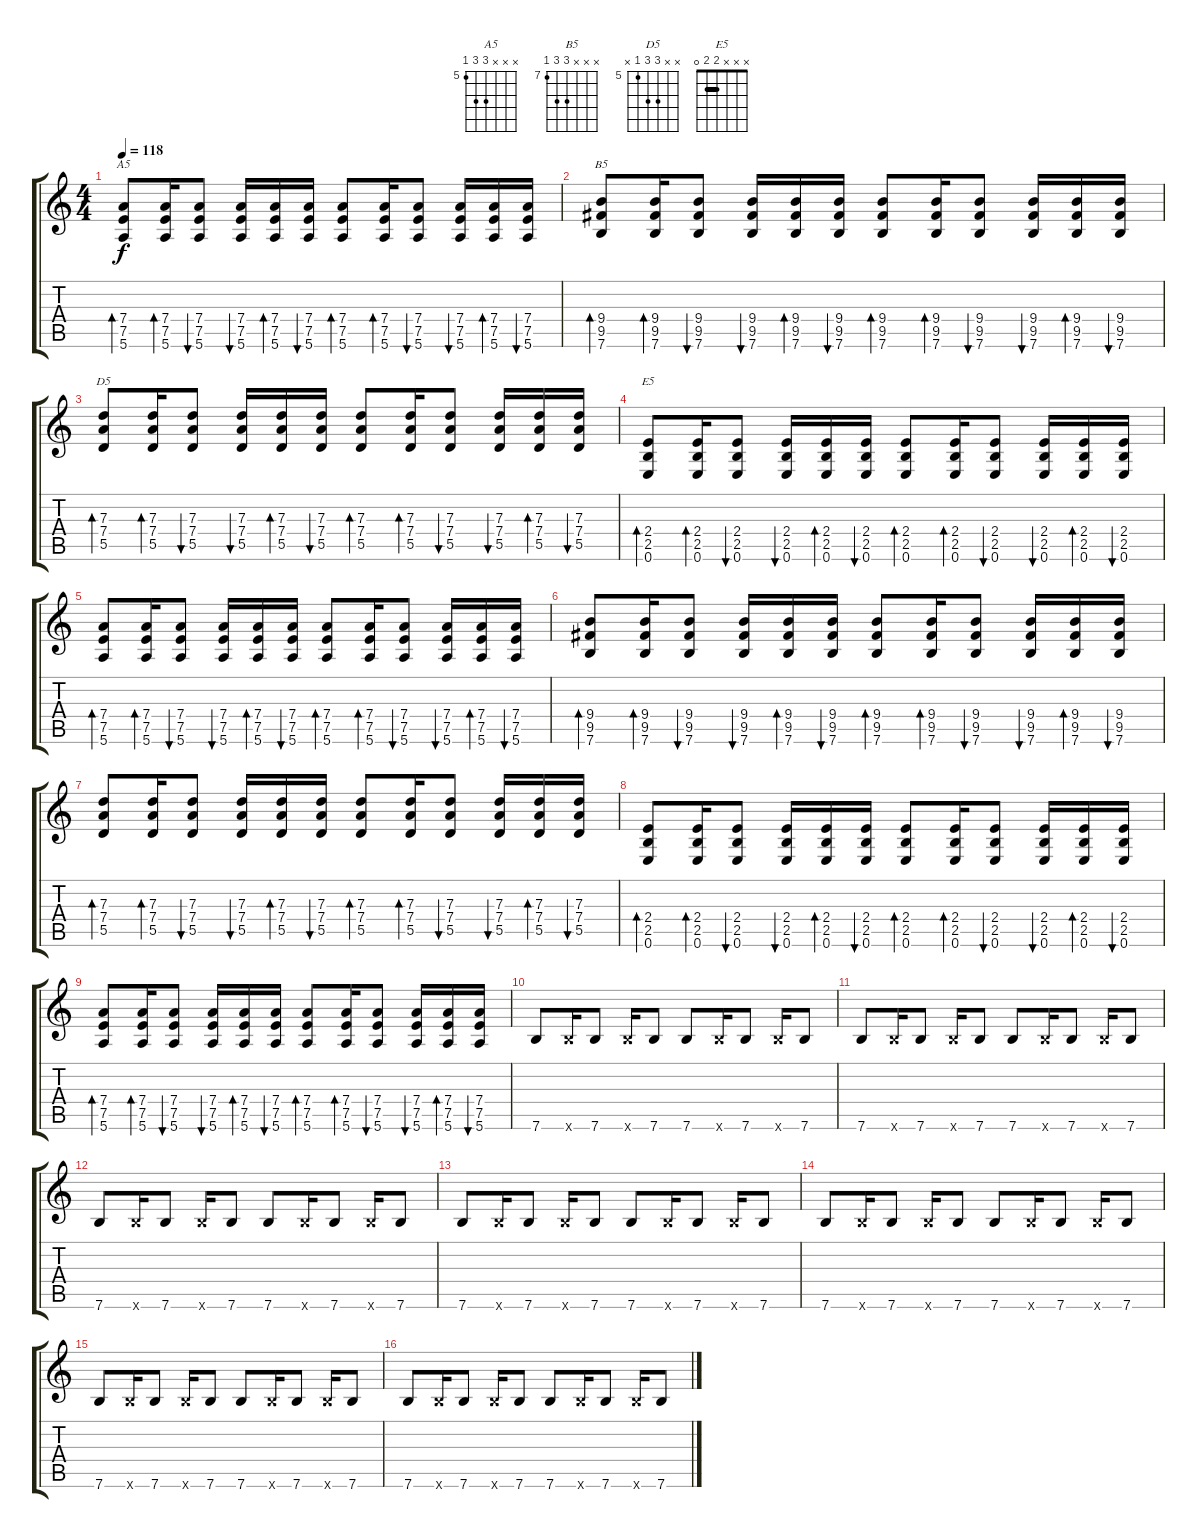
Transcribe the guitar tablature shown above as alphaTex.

\track "" {instrument overdrivenguitar}
\staff {score tabs}
\tuning (E4 B3 G3 D3 A2 E2) {hide}
\chord ("A5" x x x 7 7 5) {firstfret 5}
\chord ("B5" x x x 9 9 7) {firstfret 7}
\chord ("D5" x x 7 7 5 x) {firstfret 5}
\chord ("E5" x x x 2 2 0) {barre 2}
\ts (4 4)
\tempo 118
\clef g2
\ks c
(7.4 7.5 5.6).8{bd 30 ch "A5" dy f} (7.4 7.5 5.6).16{bd 30} (7.4 7.5 5.6).8{bu 30} (7.4 7.5 5.6).16{bu 30} (7.4 7.5 5.6).16{bd 30} (7.4 7.5 5.6).16{bu 30} (7.4 7.5 5.6).8{bd 30} (7.4 7.5 5.6).16{bd 30} (7.4 7.5 5.6).8{bu 30} (7.4 7.5 5.6).16{bu 30} (7.4 7.5 5.6).16{bd 30} (7.4 7.5 5.6).16{bu 30} |
(9.4 9.5 7.6).8{bd 30 ch "B5"} (9.4 9.5 7.6).16{bd 30} (9.4 9.5 7.6).8{bu 30} (9.4 9.5 7.6).16{bu 30} (9.4 9.5 7.6).16{bd 30} (9.4 9.5 7.6).16{bu 30} (9.4 9.5 7.6).8{bd 30} (9.4 9.5 7.6).16{bd 30} (9.4 9.5 7.6).8{bu 30} (9.4 9.5 7.6).16{bu 30} (9.4 9.5 7.6).16{bd 30} (9.4 9.5 7.6).16{bu 30} |
(7.3 7.4 5.5).8{bd 30 ch "D5"} (7.3 7.4 5.5).16{bd 30} (7.3 7.4 5.5).8{bu 30} (7.3 7.4 5.5).16{bu 30} (7.3 7.4 5.5).16{bd 30} (7.3 7.4 5.5).16{bu 30} (7.3 7.4 5.5).8{bd 30} (7.3 7.4 5.5).16{bd 30} (7.3 7.4 5.5).8{bu 30} (7.3 7.4 5.5).16{bu 30} (7.3 7.4 5.5).16{bd 30} (7.3 7.4 5.5).16{bu 30} |
(2.4 2.5 0.6).8{bd 30 ch "E5"} (2.4 2.5 0.6).16{bd 30} (2.4 2.5 0.6).8{bu 30} (2.4 2.5 0.6).16{bu 30} (2.4 2.5 0.6).16{bd 30} (2.4 2.5 0.6).16{bu 30} (2.4 2.5 0.6).8{bd 30} (2.4 2.5 0.6).16{bd 30} (2.4 2.5 0.6).8{bu 30} (2.4 2.5 0.6).16{bu 30} (2.4 2.5 0.6).16{bd 30} (2.4 2.5 0.6).16{bu 30} |
(7.4 7.5 5.6).8{bd 30} (7.4 7.5 5.6).16{bd 30} (7.4 7.5 5.6).8{bu 30} (7.4 7.5 5.6).16{bu 30} (7.4 7.5 5.6).16{bd 30} (7.4 7.5 5.6).16{bu 30} (7.4 7.5 5.6).8{bd 30} (7.4 7.5 5.6).16{bd 30} (7.4 7.5 5.6).8{bu 30} (7.4 7.5 5.6).16{bu 30} (7.4 7.5 5.6).16{bd 30} (7.4 7.5 5.6).16{bu 30} |
(9.4 9.5 7.6).8{bd 30} (9.4 9.5 7.6).16{bd 30} (9.4 9.5 7.6).8{bu 30} (9.4 9.5 7.6).16{bu 30} (9.4 9.5 7.6).16{bd 30} (9.4 9.5 7.6).16{bu 30} (9.4 9.5 7.6).8{bd 30} (9.4 9.5 7.6).16{bd 30} (9.4 9.5 7.6).8{bu 30} (9.4 9.5 7.6).16{bu 30} (9.4 9.5 7.6).16{bd 30} (9.4 9.5 7.6).16{bu 30} |
(7.3 7.4 5.5).8{bd 30} (7.3 7.4 5.5).16{bd 30} (7.3 7.4 5.5).8{bu 30} (7.3 7.4 5.5).16{bu 30} (7.3 7.4 5.5).16{bd 30} (7.3 7.4 5.5).16{bu 30} (7.3 7.4 5.5).8{bd 30} (7.3 7.4 5.5).16{bd 30} (7.3 7.4 5.5).8{bu 30} (7.3 7.4 5.5).16{bu 30} (7.3 7.4 5.5).16{bd 30} (7.3 7.4 5.5).16{bu 30} |
(2.4 2.5 0.6).8{bd 30} (2.4 2.5 0.6).16{bd 30} (2.4 2.5 0.6).8{bu 30} (2.4 2.5 0.6).16{bu 30} (2.4 2.5 0.6).16{bd 30} (2.4 2.5 0.6).16{bu 30} (2.4 2.5 0.6).8{bd 30} (2.4 2.5 0.6).16{bd 30} (2.4 2.5 0.6).8{bu 30} (2.4 2.5 0.6).16{bu 30} (2.4 2.5 0.6).16{bd 30} (2.4 2.5 0.6).16{bu 30} |
(7.4 7.5 5.6).8{bd 30} (7.4 7.5 5.6).16{bd 30} (7.4 7.5 5.6).8{bu 30} (7.4 7.5 5.6).16{bu 30} (7.4 7.5 5.6).16{bd 30} (7.4 7.5 5.6).16{bu 30} (7.4 7.5 5.6).8{bd 30} (7.4 7.5 5.6).16{bd 30} (7.4 7.5 5.6).8{bu 30} (7.4 7.5 5.6).16{bu 30} (7.4 7.5 5.6).16{bd 30} (7.4 7.5 5.6).16{bu 30} |
7.6.8 7.6{x}.16 7.6.8 7.6{x}.16 7.6.8 7.6.8 7.6{x}.16 7.6.8 7.6{x}.16 7.6.8 |
7.6.8 7.6{x}.16 7.6.8 7.6{x}.16 7.6.8 7.6.8 7.6{x}.16 7.6.8 7.6{x}.16 7.6.8 |
7.6.8 7.6{x}.16 7.6.8 7.6{x}.16 7.6.8 7.6.8 7.6{x}.16 7.6.8 7.6{x}.16 7.6.8 |
7.6.8 7.6{x}.16 7.6.8 7.6{x}.16 7.6.8 7.6.8 7.6{x}.16 7.6.8 7.6{x}.16 7.6.8 |
7.6.8 7.6{x}.16 7.6.8 7.6{x}.16 7.6.8 7.6.8 7.6{x}.16 7.6.8 7.6{x}.16 7.6.8 |
7.6.8 7.6{x}.16 7.6.8 7.6{x}.16 7.6.8 7.6.8 7.6{x}.16 7.6.8 7.6{x}.16 7.6.8 |
7.6.8 7.6{x}.16 7.6.8 7.6{x}.16 7.6.8 7.6.8 7.6{x}.16 7.6.8 7.6{x}.16 7.6.8
